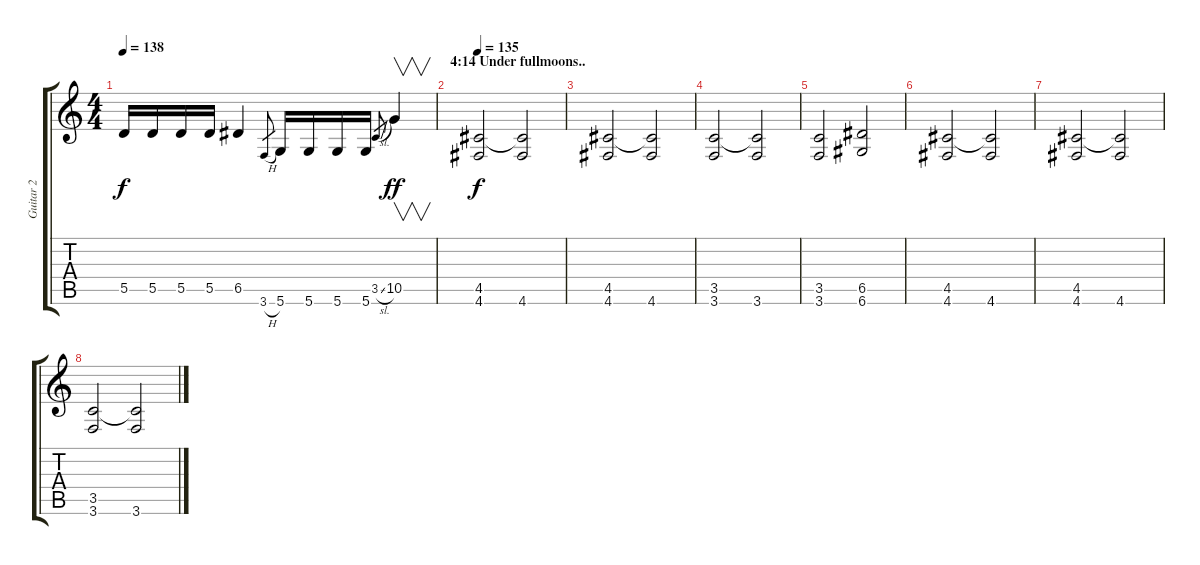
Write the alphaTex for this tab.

\track ("Guitar 2" "Guitar 2") {instrument distortionguitar}
\staff {score tabs}
\tuning (E4 B3 G3 D3 A2 D2) {hide}
\ts (4 4)
\tempo 138
\clef g2
\ks c
5.5.16{dy f} 5.5.16 5.5.16 5.5.16 6.5.4 3.6{h}.8{gr} 5.6.16 5.6.16 5.6.16 5.6.16 3.5{sl}.8{gr} 10.5.4{v dy ff} |
\section ("" "4:14 Under fullmoons..")
\tempo 135
(4.5 4.6).2{dy f} (4.5{t} 4.6).2 |
(4.5 4.6).2 (4.5{t} 4.6).2 |
(3.5 3.6).2 (3.5{t} 3.6).2 |
(3.5 3.6).2 (6.5 6.6).2 |
(4.5 4.6).2 (4.5{t} 4.6).2 |
(4.5 4.6).2 (4.5{t} 4.6).2 |
(3.5 3.6).2 (3.5{t} 3.6).2
